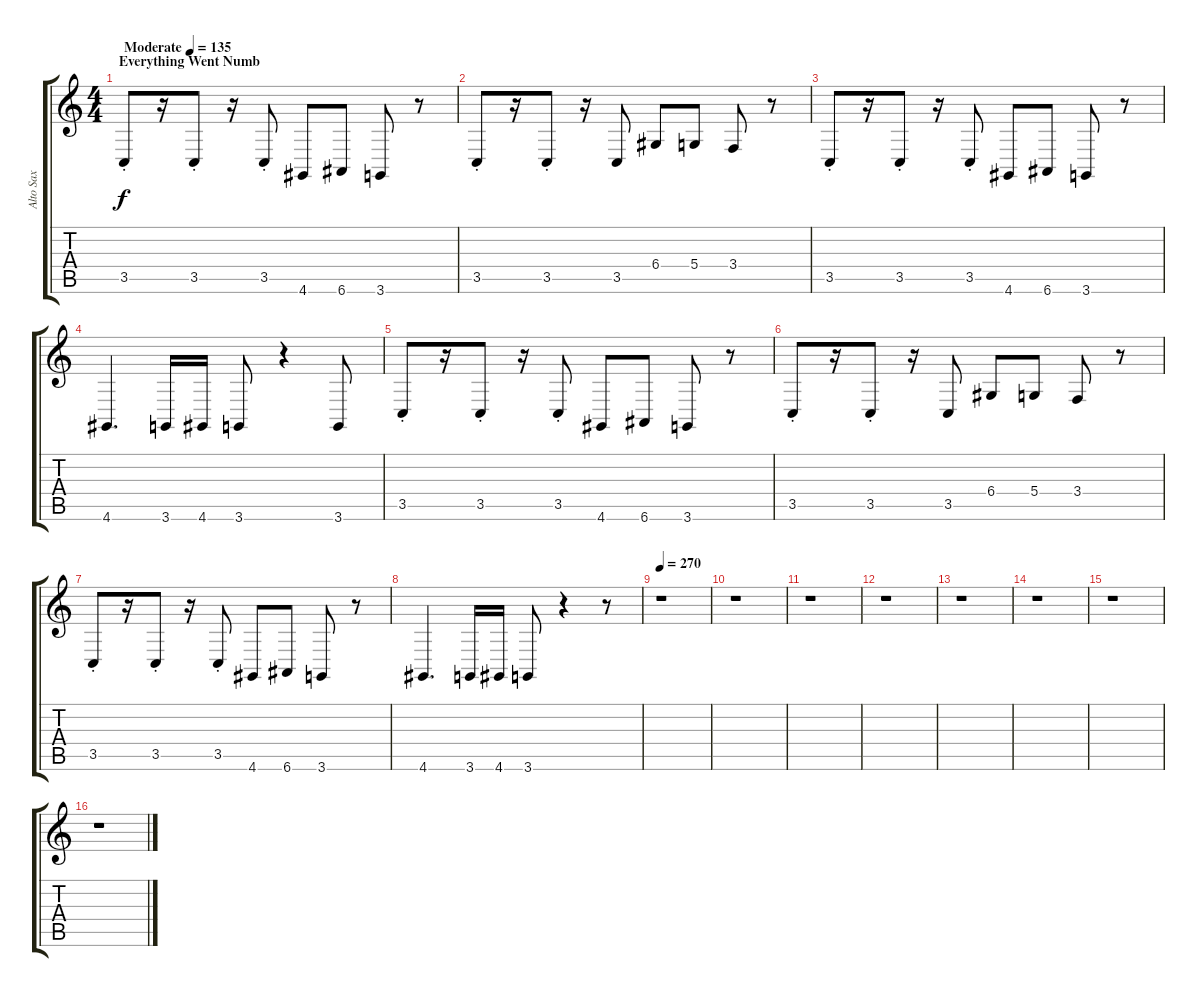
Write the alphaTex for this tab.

\track ("Alto Sax" "Alto Sax") {instrument altosax}
\staff {score tabs}
\tuning (E4 B3 G3 D3 A2 E2) {hide}
\ts (4 4)
\section ("" "Everything Went Numb")
\tempo (135 "Moderate")
\clef g2
\ks c
3.5{st}.8{dy f instrument altosax} r.16 3.5{st}.8 r.16 3.5{st}.8 4.6.8 6.6.8 3.6.8 r.8 |
3.5{st}.8 r.16 3.5{st}.8 r.16 3.5.8 6.4.8 5.4.8 3.4.8 r.8 |
3.5{st}.8 r.16 3.5{st}.8 r.16 3.5{st}.8 4.6.8 6.6.8 3.6.8 r.8 |
4.6.4{d} 3.6.16 4.6.16 3.6.8 r.4 3.6.8 |
3.5{st}.8 r.16 3.5{st}.8 r.16 3.5{st}.8 4.6.8 6.6.8 3.6.8 r.8 |
3.5{st}.8 r.16 3.5{st}.8 r.16 3.5.8 6.4.8 5.4.8 3.4.8 r.8 |
3.5{st}.8 r.16 3.5{st}.8 r.16 3.5{st}.8 4.6.8 6.6.8 3.6.8 r.8 |
4.6.4{d} 3.6.16 4.6.16 3.6.8 r.4 r.8 |
\tempo 270
r.1 |
r.1 |
r.1 |
r.1 |
r.1 |
r.1 |
r.1 |
r.1
